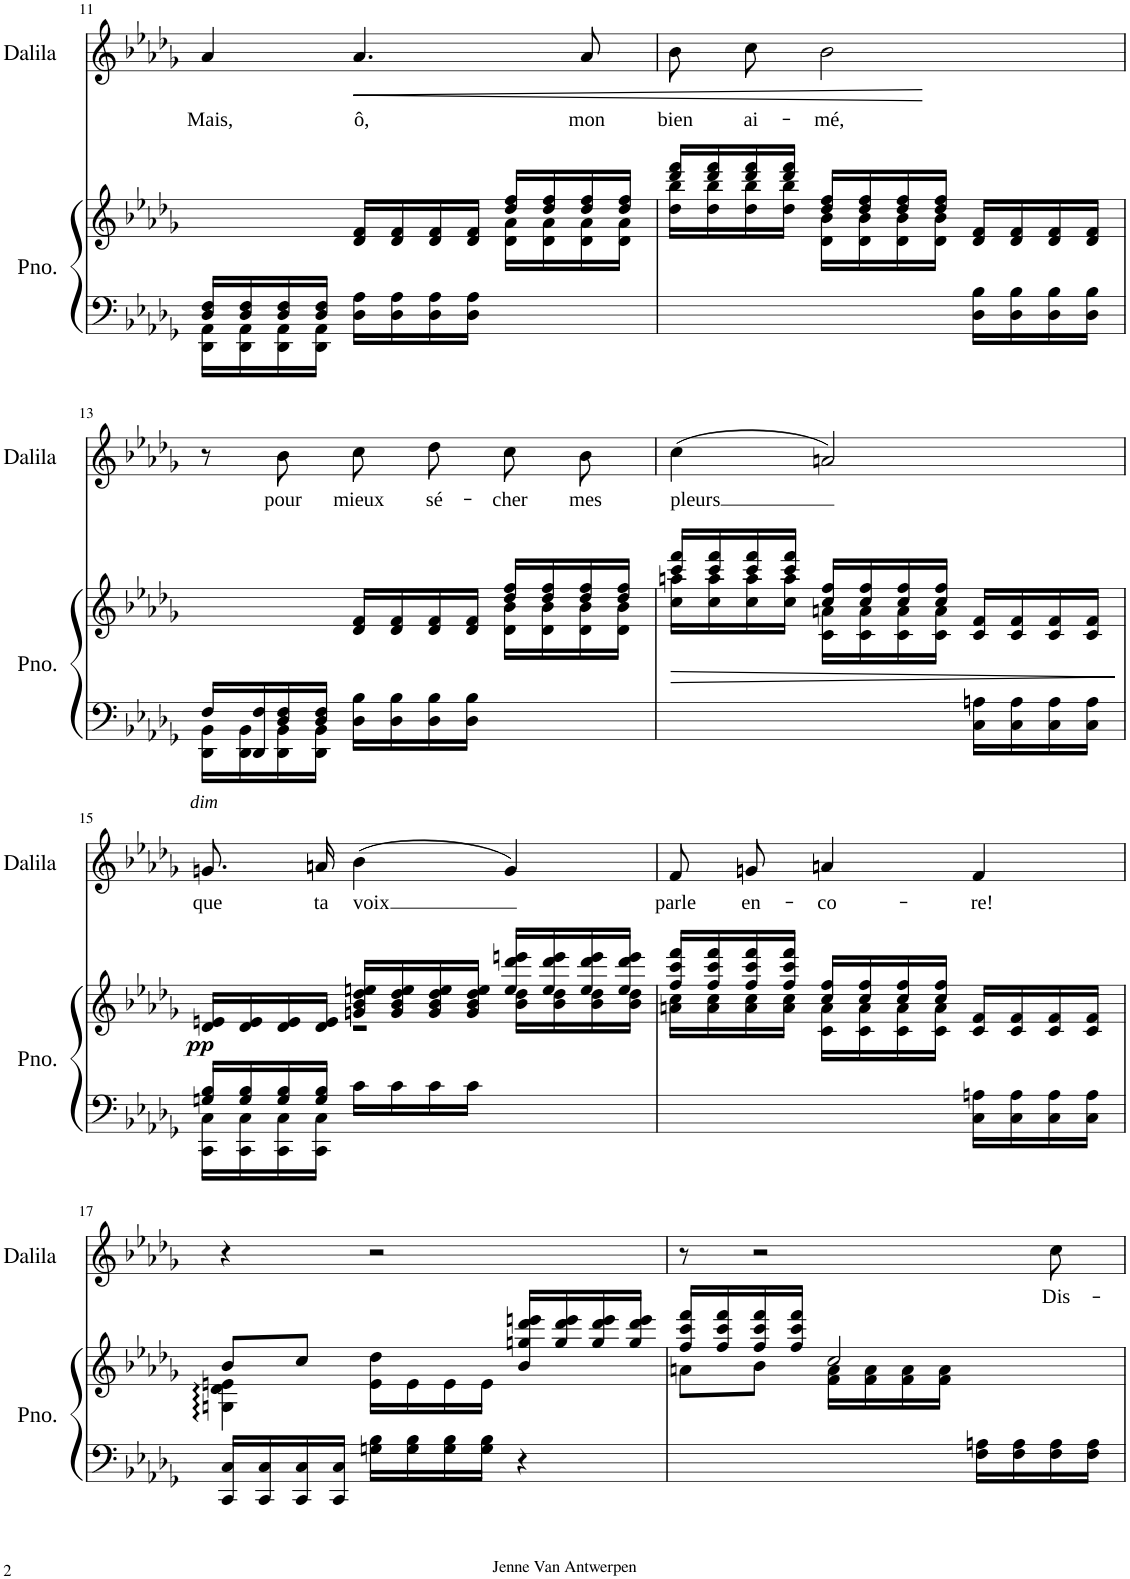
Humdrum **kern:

**kern	**kern	**dynam	**kern	**text	**dynam
*part2	*part2	*part2	*part1	*part1	*part1
*staff3	*staff2	*staff2/3	*staff1	*staff1	*staff1
*I"Piano	*	*	*I"Dalila	*	*
*I'Pno.	*	*	*I'Dalila	*	*
!!LO:PB:g=z
*clefF4	*clefG2	*	*clefG2	*	*
*k[b-e-a-d-g-]	*k[b-e-a-d-g-]	*	*k[b-e-a-d-g-]	*	*
*M3/4	*M3/4	*	*M3/4	*	*
=11	=11	=11	=11	=11	=11
*^	*^	*	*	*	*
!	!	!	!	!	!	!LO:LY:b	!
16D-/ 16F/LL	16DD-\ 16AA-\LL	4ryy	2ryy	.	4a-/	Mais,	.
16D-/ 16F/	16DD-\ 16AA-\	.	.	.	.	.	.
16D-/ 16F/	16DD-\ 16AA-\	.	.	.	.	.	.
16D-/ 16F/JJ	16DD-\ 16AA-\JJ	.	.	.	.	.	.
!	!	!	!	!	!	!LO:LY:b	!LO:HP:b
4ryy	16D-\ 16A-\LL	16d-/ 16f/LL	.	.	4.a-/	ô,	<
.	16D-\ 16A-\	16d-/ 16f/	.	.	.	.	.
.	16D-\ 16A-\	16d-/ 16f/	.	.	.	.	.
.	16D-\ 16A-\JJ	16d-/ 16f/JJ	.	.	.	.	.
4ryy	4ryy	16dd-/ 16ff/LL	16d-\ 16a-\LL	.	.	.	.
.	.	16dd-/ 16ff/	16d-\ 16a-\	.	.	.	.
!	!	!	!	!	!	!LO:LY:b	!
.	.	16dd-/ 16ff/	16d-\ 16a-\	.	8a-/	mon	.
.	.	16dd-/ 16ff/JJ	16d-\ 16a-\JJ	.	.	.	.
*v	*v	*	*	*	*	*	*
*	*v	*v	*	*	*	*
.	.	.	.	.	[
=12	=12	=12	=12	=12	=12
*	*^	*	*	*	*
!	!	!	!	!	!LO:LY:b	!
2ryy	16ddd-/ 16fff/LL	16dd-\ 16bb-\LL	.	8b-\L	bien	.
.	16ddd-/ 16fff/	16dd-\ 16bb-\	.	.	.	.
!	!	!	!	!	!LO:LY:b	!
.	16ddd-/ 16fff/	16dd-\ 16bb-\	.	8cc\J	ai-	.
.	16ddd-/ 16fff/JJ	16dd-\ 16bb-\JJ	.	.	.	.
!	!	!	!	!	!LO:LY:b	!
.	16dd-/ 16ff/LL	16d-\ 16b-\LL	.	2b-\	-mé,	.
.	16dd-/ 16ff/	16d-\ 16b-\	.	.	.	.
.	16dd-/ 16ff/	16d-\ 16b-\	.	.	.	.
.	16dd-/ 16ff/JJ	16d-\ 16b-\JJ	.	.	.	.
16D-\ 16B-\LL	16d-/ 16f/LL	4ryy	.	.	.	.
16D-\ 16B-\	16d-/ 16f/	.	.	.	.	.
16D-\ 16B-\	16d-/ 16f/	.	.	.	.	.
16D-\ 16B-\JJ	16d-/ 16f/JJ	.	.	.	.	.
!!LO:LB:g=z
=13	=13	=13	=13	=13	=13	=13
*^	*	*	*	*	*	*
16F/LL	16DD-\ 16BB-\LL	4ryy	2ryy	.	8r	.	.
16DD-/ 16F/	16DD-\ 16BB-\	.	.	.	.	.	.
!	!	!	!	!	!	!LO:LY:b	!
16D-/ 16F/	16DD-\ 16BB-\	.	.	.	8b-\	pour	.
16D-/ 16F/JJ	16DD-\ 16BB-\JJ	.	.	.	.	.	.
!	!	!	!	!	!	!LO:LY:b	!
4ryy	16D-\ 16B-\LL	16d-/ 16f/LL	.	.	8cc\L	mieux	.
.	16D-\ 16B-\	16d-/ 16f/	.	.	.	.	.
!	!	!	!	!	!	!LO:LY:b	!
.	16D-\ 16B-\	16d-/ 16f/	.	.	8dd-\J	sé-	.
.	16D-\ 16B-\JJ	16d-/ 16f/JJ	.	.	.	.	.
!	!	!	!	!	!	!LO:LY:b	!
4ryy	4ryy	16dd-/ 16ff/LL	16d-\ 16b-\LL	.	8cc\L	-cher	.
.	.	16dd-/ 16ff/	16d-\ 16b-\	.	.	.	.
!	!	!	!	!	!	!LO:LY:b	!
.	.	16dd-/ 16ff/	16d-\ 16b-\	.	8b-\J	mes	.
.	.	16dd-/ 16ff/JJ	16d-\ 16b-\JJ	.	.	.	.
*v	*v	*	*	*	*	*	*
=14	=14	=14	=14	=14	=14	=14
!	!	!	!LO:HP:b	!	!LO:LY:b	!
2ryy	16ccc/ 16fff/LL	16cc\ 16aan\LL	>	(4cc\	pleurs	.
.	16ccc/ 16fff/	16cc\ 16aa\	.	.	.	.
.	16ccc/ 16fff/	16cc\ 16aa\	.	.	.	.
.	16ccc/ 16fff/JJ	16cc\ 16aa\JJ	.	.	.	.
.	16cc/ 16ff/LL	16c\ 16an\LL	.	2an/)	.	.
.	16cc/ 16ff/	16c\ 16a\	.	.	.	.
.	16cc/ 16ff/	16c\ 16a\	.	.	.	.
.	16cc/ 16ff/JJ	16c\ 16a\JJ	.	.	.	.
16C\ 16An\LL	16c/ 16f/LL	4ryy	.	.	.	.
16C\ 16A\	16c/ 16f/	.	.	.	.	.
16C\ 16A\	16c/ 16f/	.	.	.	.	.
16C\ 16A\JJ	16c/ 16f/JJ	.	.	.	.	.
*	*v	*v	*	*	*	*
.	.	]	.	.	.
!!LO:LB:g=z
=15	=15	=15	=15	=15	=15
*^	*^	*	*	*	*
*	*	*	*^	*	*	*	*
!	!	!	!	!	!	!LO:TX:a:i:t=dim	!	!
!	!	!	!	!	!LO:DY:b	!	!LO:LY:b	!
16Gn/ 16B-/LL	16CC\ 16C\LL	16d-/ 16en/LL	4ryy	2ryy	pp	8.gn/L	que	.
16G/ 16B-/	16CC\ 16C\	16d-/ 16e/	.	.	.	.	.	.
16G/ 16B-/	16CC\ 16C\	16d-/ 16e/	.	.	.	.	.	.
!	!	!	!	!	!	!	!LO:LY:b	!
16G/ 16B-/JJ	16CC\ 16C\JJ	16d-/ 16e/JJ	.	.	.	16an/Jk	ta	.
!	!	!	!	!	!	!	!LO:LY:b	!
4ryy	16c\LL	16gn/ 16b-/ 16dd-/ 16een/LL	2r	.	.	(4b-\	voix	.
.	16c\	16g/ 16b-/ 16dd-/ 16ee/	.	.	.	.	.	.
.	16c\	16g/ 16b-/ 16dd-/ 16ee/	.	.	.	.	.	.
.	16c\JJ	16g/ 16b-/ 16dd-/ 16ee/JJ	.	.	.	.	.	.
4ryy	4ryy	16ee/ 16ddd-/ 16eeen/LL	.	16b-\ 16dd-\LL	.	4g/)	.	.
.	.	16ee/ 16ddd-/ 16eee/	.	16b-\ 16dd-\	.	.	.	.
.	.	16ee/ 16ddd-/ 16eee/	.	16b-\ 16dd-\	.	.	.	.
.	.	16ee/ 16ddd-/ 16eee/JJ	.	16b-\ 16dd-\JJ	.	.	.	.
*v	*v	*	*	*	*	*	*	*
=16	=16	=16	=16	=16	=16	=16	=16
!	!	!	!	!	!	!LO:LY:b	!
*	*	*v	*v	*	*	*	*
2ryy	16ff/ 16ccc/ 16fff/LL	16an\ 16cc\LL	.	8f/L	parle	.
.	16ff/ 16ccc/ 16fff/	16a\ 16cc\	.	.	.	.
!	!	!	!	!	!LO:LY:b	!
.	16ff/ 16ccc/ 16fff/	16a\ 16cc\	.	8gn/J	en-	.
.	16ff/ 16ccc/ 16fff/JJ	16a\ 16cc\JJ	.	.	.	.
!	!	!	!	!	!LO:LY:b	!
.	16cc/ 16ff/LL	16c\ 16a\LL	.	4an/	-co-	.
.	16cc/ 16ff/	16c\ 16a\	.	.	.	.
.	16cc/ 16ff/	16c\ 16a\	.	.	.	.
.	16cc/ 16ff/JJ	16c\ 16a\JJ	.	.	.	.
!	!	!	!	!	!LO:LY:b	!
16C\ 16An\LL	16c/ 16f/LL	4ryy	.	4f/	-re!	.
16C\ 16A\	16c/ 16f/	.	.	.	.	.
16C\ 16A\	16c/ 16f/	.	.	.	.	.
16C\ 16A\JJ	16c/ 16f/JJ	.	.	.	.	.
!!LO:LB:g=z
=17	=17	=17	=17	=17	=17	=17
*	*	*^	*	*	*	*
16CC/ 16C/LL	8b-/L	4Gn\ 4d-\ 4en\	4ryy	.	4r	.	.
16CC/ 16C/	.	.	.	.	.	.	.
16CC/ 16C/	8cc/J	.	.	.	.	.	.
16CC/ 16C/JJ	.	.	.	.	.	.	.
16Gn\ 16B-\LL	4dd-\	4ryy	16e\LL	.	2r	.	.
16G\ 16B-\	.	.	16e\	.	.	.	.
16G\ 16B-\	.	.	16e\	.	.	.	.
16G\ 16B-\JJ	.	.	16e\JJ	.	.	.	.
4r	4b-/	16ggn/ 16ddd-/ 16eeen/LL	4ryy	.	.	.	.
.	.	16gg/ 16ddd-/ 16eee/	.	.	.	.	.
.	.	16gg/ 16ddd-/ 16eee/	.	.	.	.	.
.	.	16gg/ 16ddd-/ 16eee/JJ	.	.	.	.	.
*	*	*v	*v	*	*	*	*
=18	=18	=18	=18	=18	=18	=18
2ryy	16ff/ 16ccc/ 16fff/LL	8an\L	.	8r	.	.
.	16ff/ 16ccc/ 16fff/	.	.	.	.	.
.	16ff/ 16ccc/ 16fff/	8b-\J	.	2r	.	.
.	16ff/ 16ccc/ 16fff/JJ	.	.	.	.	.
.	16f\ 16a\LL	2cc/	.	.	.	.
.	16f\ 16a\	.	.	.	.	.
.	16f\ 16a\	.	.	.	.	.
.	16f\ 16a\JJ	.	.	.	.	.
16F\ 16An\LL	4ryy	.	.	.	.	.
16F\ 16A\	.	.	.	.	.	.
!	!	!	!	!	!LO:LY:b	!
16F\ 16A\	.	.	.	8cc\	Dis-	.
16F\ 16A\JJ	.	.	.	.	.	.
*	*v	*v	*	*	*	*
=	=	=	=	=	=
*-	*-	*-	*-	*-	*-
